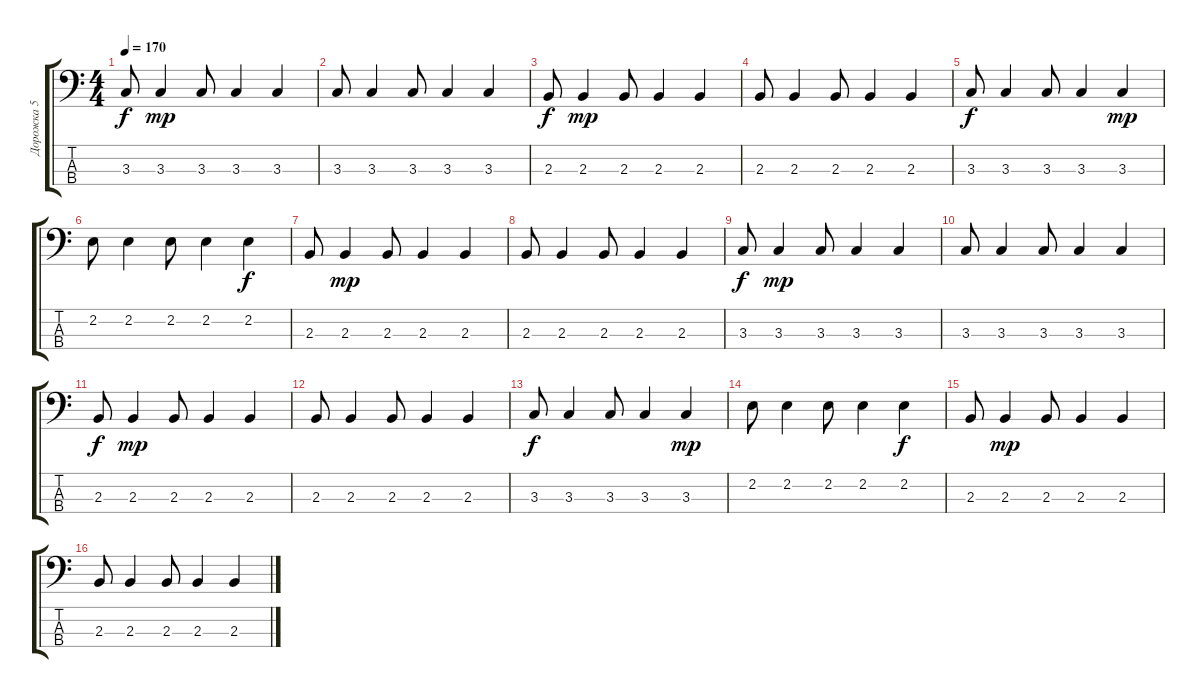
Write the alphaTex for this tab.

\track ("Дорожка 5" "Дорожка 5") {instrument electricbassfinger}
\staff {score tabs}
\tuning (G2 D2 A1 D1) {hide}
\ts (4 4)
\tempo 170
\clef f4
\ks c
3.3.8{dy f} 3.3.4{dy mp} 3.3.8 3.3.4 3.3.4 |
3.3.8 3.3.4 3.3.8 3.3.4 3.3.4 |
2.3.8{dy f} 2.3.4{dy mp} 2.3.8 2.3.4 2.3.4 |
2.3.8 2.3.4 2.3.8 2.3.4 2.3.4 |
3.3.8{dy f} 3.3.4 3.3.8 3.3.4 3.3.4{dy mp} |
2.2.8 2.2.4 2.2.8 2.2.4 2.2.4{dy f} |
2.3.8 2.3.4{dy mp} 2.3.8 2.3.4 2.3.4 |
2.3.8 2.3.4 2.3.8 2.3.4 2.3.4 |
3.3.8{dy f} 3.3.4{dy mp} 3.3.8 3.3.4 3.3.4 |
3.3.8 3.3.4 3.3.8 3.3.4 3.3.4 |
2.3.8{dy f} 2.3.4{dy mp} 2.3.8 2.3.4 2.3.4 |
2.3.8 2.3.4 2.3.8 2.3.4 2.3.4 |
3.3.8{dy f} 3.3.4 3.3.8 3.3.4 3.3.4{dy mp} |
2.2.8 2.2.4 2.2.8 2.2.4 2.2.4{dy f} |
2.3.8 2.3.4{dy mp} 2.3.8 2.3.4 2.3.4 |
2.3.8 2.3.4 2.3.8 2.3.4 2.3.4
